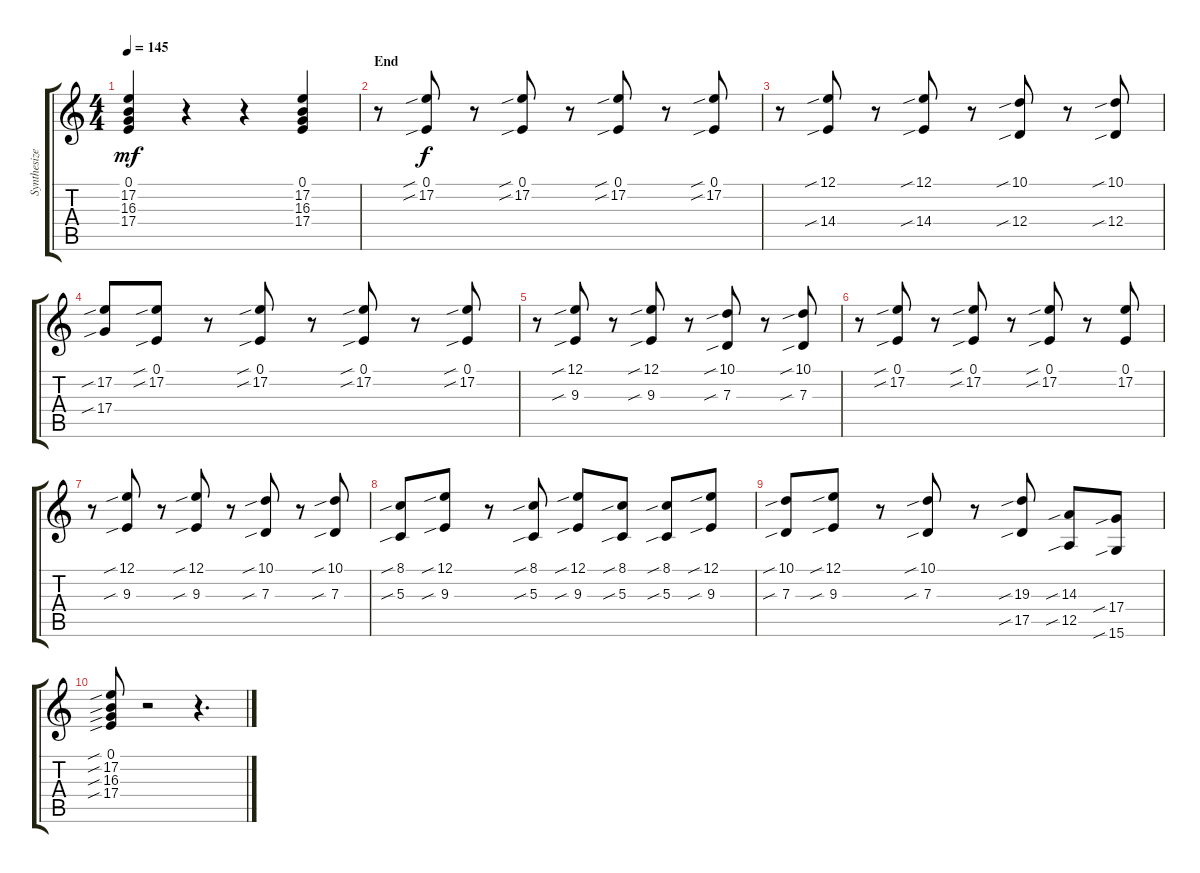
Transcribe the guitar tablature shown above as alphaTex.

\track ("Synthesizer" "Synthesize") {instrument lead6voice}
\staff {score tabs}
\tuning (E4 B3 G3 D3 A2 E2) {hide}
\ts (4 4)
\tempo 145
\clef g2
\ks c
(0.1 17.2 16.3 17.4).4{dy mf} r.4 r.4 (0.1 17.2 16.3 17.4).4 |
\section ("" "End")
r.8 (0.1{sib} 17.2{sib}).8{dy f} r.8 (0.1{sib} 17.2{sib}).8 r.8 (0.1{sib} 17.2{sib}).8 r.8 (0.1{sib} 17.2{sib}).8 |
r.8 (12.1{sib} 14.4{sib}).8 r.8 (12.1{sib} 14.4{sib}).8 r.8 (10.1{sib} 12.4{sib}).8 r.8 (10.1{sib} 12.4{sib}).8 |
(17.2{sib} 17.4{sib}).8 (0.1{sib} 17.2{sib}).8 r.8 (0.1{sib} 17.2{sib}).8 r.8 (0.1{sib} 17.2{sib}).8 r.8 (0.1{sib} 17.2{sib}).8 |
r.8 (12.1{sib} 9.3{sib}).8 r.8 (12.1{sib} 9.3{sib}).8 r.8 (10.1{sib} 7.3{sib}).8 r.8 (10.1{sib} 7.3{sib}).8 |
r.8 (0.1{sib} 17.2{sib}).8 r.8 (0.1{sib} 17.2{sib}).8 r.8 (0.1{sib} 17.2{sib}).8 r.8 (0.1 17.2).8 |
r.8 (12.1{sib} 9.3{sib}).8 r.8 (12.1{sib} 9.3{sib}).8 r.8 (10.1{sib} 7.3{sib}).8 r.8 (10.1{sib} 7.3{sib}).8 |
(8.1{sib} 5.3{sib}).8 (12.1{sib} 9.3{sib}).8 r.8 (8.1{sib} 5.3{sib}).8 (12.1{sib} 9.3{sib}).8 (8.1{sib} 5.3{sib}).8 (8.1{sib} 5.3{sib}).8 (12.1{sib} 9.3{sib}).8 |
(10.1{sib} 7.3{sib}).8 (12.1{sib} 9.3{sib}).8 r.8 (10.1{sib} 7.3{sib}).8 r.8 (19.3{sib} 17.5{sib}).8 (14.3{sib} 12.5{sib}).8 (17.4{sib} 15.6{sib}).8 |
(0.1{sib} 17.2{sib} 16.3{sib} 17.4{sib}).8 r.2 r.4{d}
